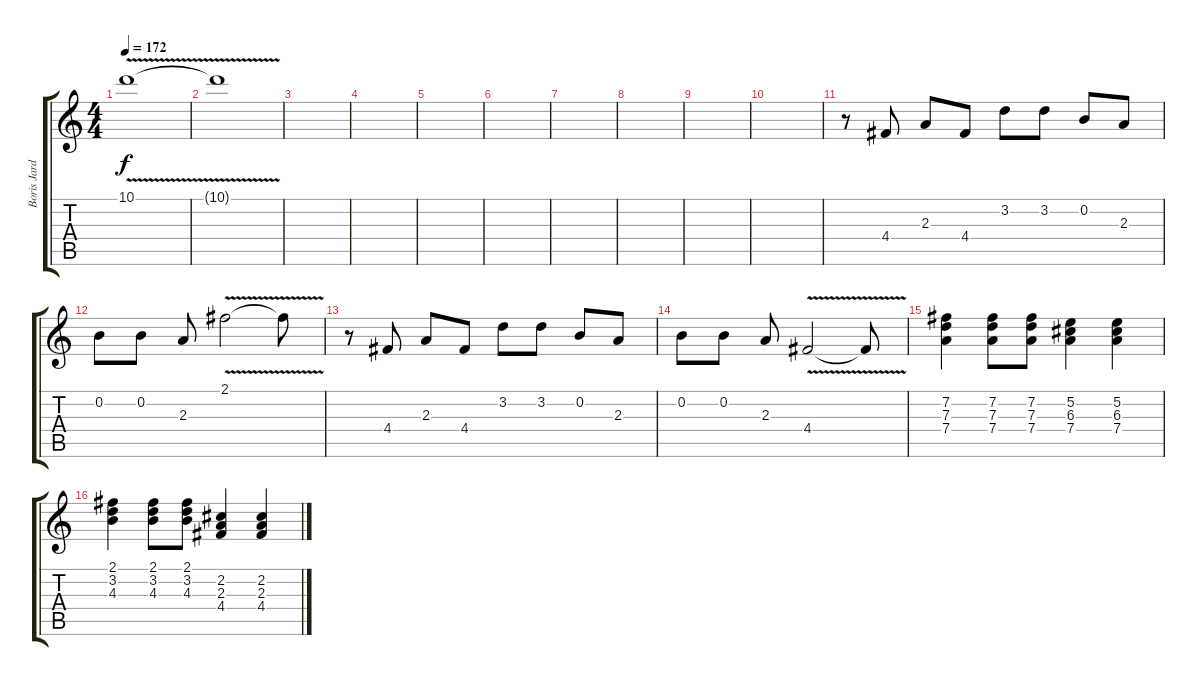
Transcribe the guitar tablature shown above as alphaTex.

\track ("Boris Jardel" "Boris Jard") {instrument distortionguitar}
\staff {score tabs}
\tuning (E4 B3 G3 D3 A2 E2) {hide}
\ts (4 4)
\tempo 172
\clef g2
\ks c
10.1{v}.1{dy f} |
10.1{t}.1 |
|
|
|
|
|
|
|
|
r.8 4.4.8{volume 16} 2.3.8 4.4.8 3.2.8 3.2.8 0.2.8 2.3.8 |
0.2.8 0.2.8 2.3.8 2.1{v}.2 2.1{t}.8 |
r.8 4.4.8 2.3.8 4.4.8 3.2.8 3.2.8 0.2.8 2.3.8 |
0.2.8 0.2.8 2.3.8 4.4{v}.2 4.4{t}.8 |
(7.2 7.3 7.4).4{volume 11} (7.2 7.3 7.4).8 (7.2 7.3 7.4).8 (5.2 6.3 7.4).4 (5.2 6.3 7.4).4 |
(2.1 3.2 4.3).4 (2.1 3.2 4.3).8 (2.1 3.2 4.3).8 (2.2 2.3 4.4).4 (2.2 2.3 4.4).4
